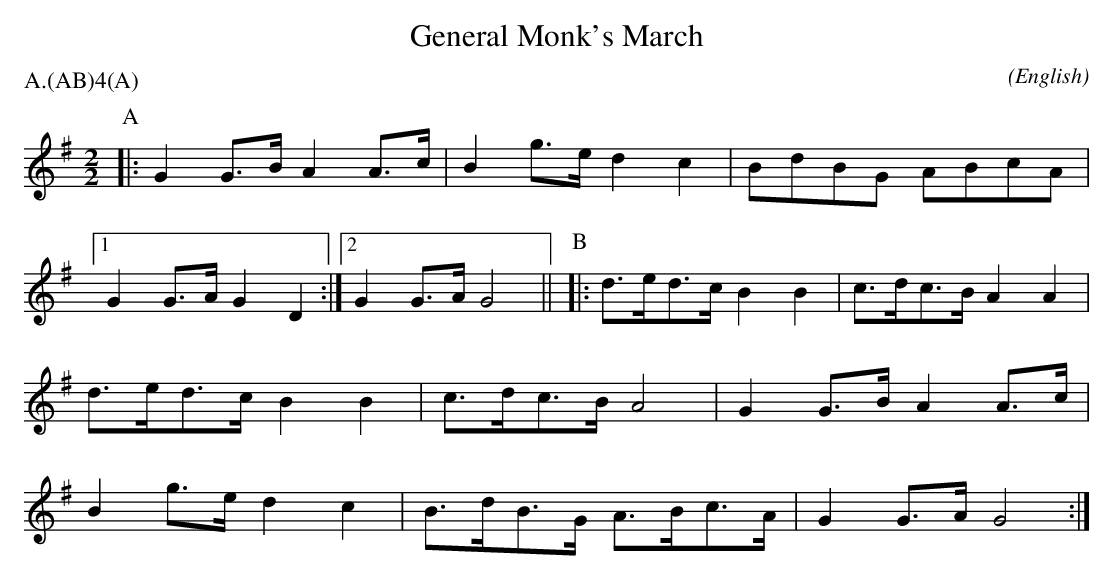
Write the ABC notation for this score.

X:1
T:General Monk's March
M:2/2
C:
O:English
P:A.(AB)4(A)
L:1/8
K:G
L:1/8
P:A
|:G2 G>B A2 A>c|B2 g>e d2 c2|BdBG   ABcA|1 G2 G>A G2 D2:|2 G2 G>A G4||\
P:B
|:d>ed>c B2 B2|c>dc>B A2 A2|d>ed>c B2 B2|c>dc>B  A4|\
G2 G>B A2 A>c|B2 g>e d2 c2|B>dB>G A>Bc>A|G2 G>A  G4:|
